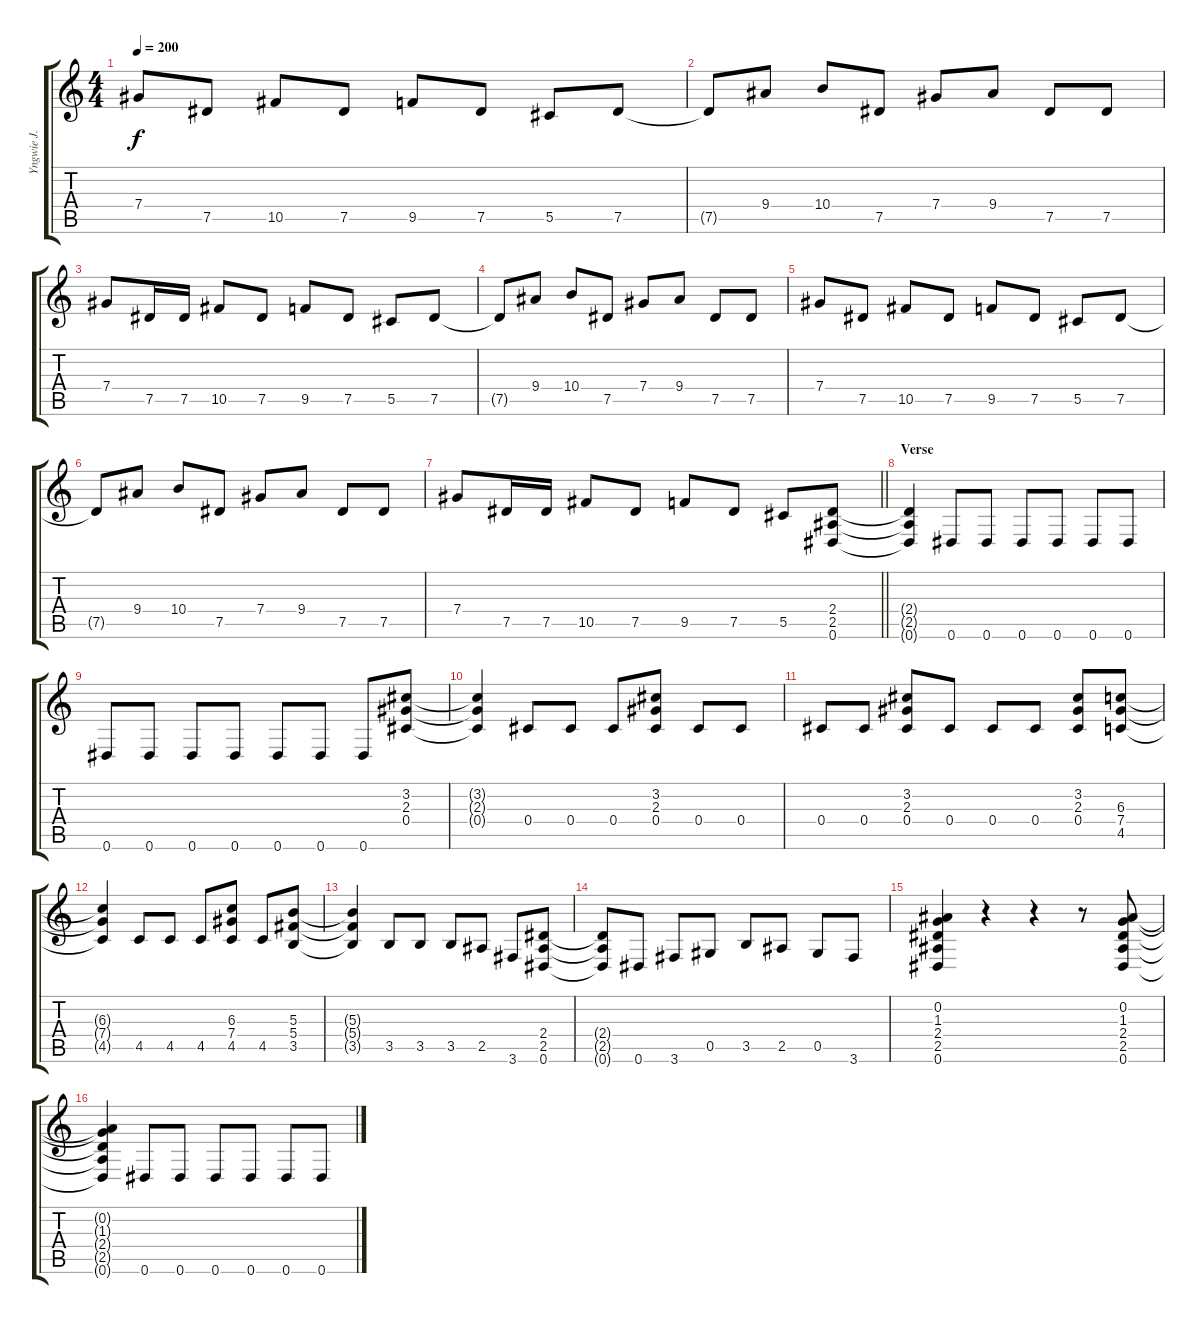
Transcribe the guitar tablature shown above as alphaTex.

\track ("Yngwie J. Malmsteen" "Yngwie J. ") {instrument overdrivenguitar}
\staff {score tabs}
\tuning (Eb4 Bb3 Gb3 Db3 Ab2 Eb2) {hide}
\ts (4 4)
\tempo 200
\clef g2
\ks c
7.4.8{dy f} 7.5.8 10.5.8 7.5.8 9.5.8 7.5.8 5.5.8 7.5.8 |
7.5{t}.8 9.4.8 10.4.8 7.5.8 7.4.8 9.4.8 7.5.8 7.5.8 |
7.4.8 7.5.16 7.5.16 10.5.8 7.5.8 9.5.8 7.5.8 5.5.8 7.5.8 |
7.5{t}.8 9.4.8 10.4.8 7.5.8 7.4.8 9.4.8 7.5.8 7.5.8 |
7.4.8 7.5.8 10.5.8 7.5.8 9.5.8 7.5.8 5.5.8 7.5.8 |
7.5{t}.8 9.4.8 10.4.8 7.5.8 7.4.8 9.4.8 7.5.8 7.5.8 |
\barLineRight lightlight
7.4.8 7.5.16 7.5.16 10.5.8 7.5.8 9.5.8 7.5.8 5.5.8 (2.4 2.5 0.6).8 |
\section ("" "Verse")
(2.4{t} 2.5{t} 0.6{t}).4 0.6.8 0.6.8 0.6.8 0.6.8 0.6.8 0.6.8 |
0.6.8 0.6.8 0.6.8 0.6.8 0.6.8 0.6.8 0.6.8 (3.2 2.3 0.4).8 |
(3.2{t} 2.3{t} 0.4{t}).4 0.4.8 0.4.8 0.4.8 (3.2 2.3 0.4).8 0.4.8 0.4.8 |
0.4.8 0.4.8 (3.2 2.3 0.4).8 0.4.8 0.4.8 0.4.8 (3.2 2.3 0.4).8 (6.3 7.4 4.5).8 |
(6.3{t} 7.4{t} 4.5{t}).4 4.5.8 4.5.8 4.5.8 (6.3 7.4 4.5).8 4.5.8 (5.3 5.4 3.5).8 |
(5.3{t} 5.4{t} 3.5{t}).4 3.5.8 3.5.8 3.5.8 2.5.8 3.6.8 (2.4 2.5 0.6).8 |
(2.4{t} 2.5{t} 0.6{t}).8 0.6.8 3.6.8 0.5.8 3.5.8 2.5.8 0.5.8 3.6.8 |
(0.2 1.3 2.4 2.5 0.6).4 r.4 r.4 r.8 (0.2 1.3 2.4 2.5 0.6).8 |
(0.2{t} 1.3{t} 2.4{t} 2.5{t} 0.6{t}).4 0.6.8 0.6.8 0.6.8 0.6.8 0.6.8 0.6.8
